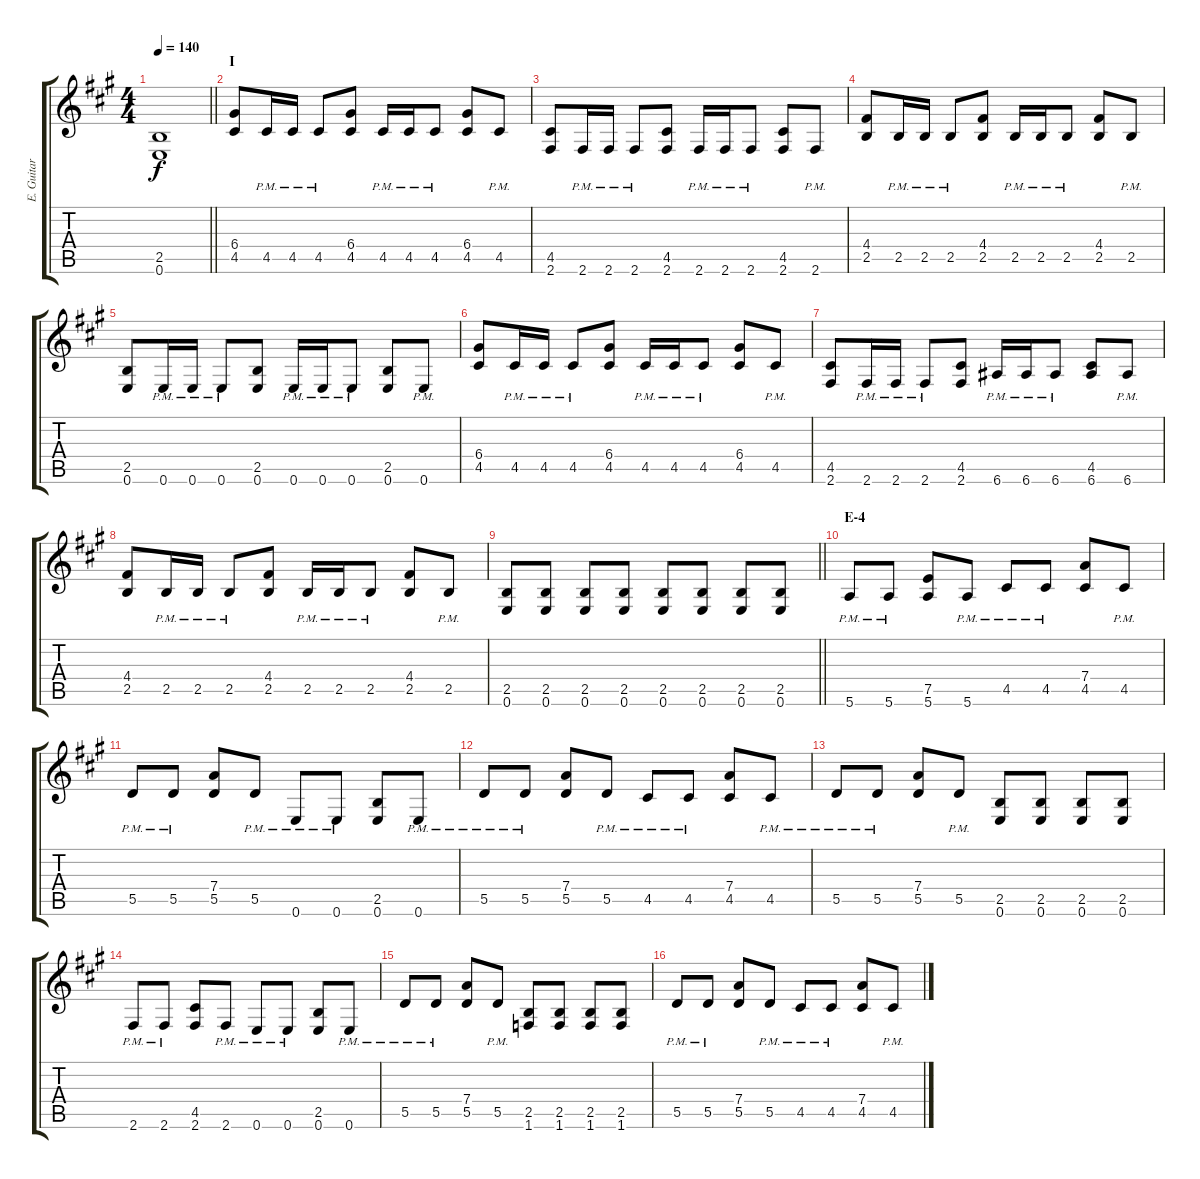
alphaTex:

\track ("E. Guitar II" "E. Guitar ") {instrument overdrivenguitar}
\staff {score tabs}
\tuning (E4 B3 G3 D3 A2 E2) {hide}
\ts (4 4)
\tempo 140
\clef g2
\barLineRight lightlight
\ks a
(2.5 0.6).1{dy f} |
\section ("" "I")
(6.4 4.5).8 4.5{pm}.16 4.5{pm}.16 4.5{pm}.8 (6.4 4.5).8 4.5{pm}.16 4.5{pm}.16 4.5{pm}.8 (6.4 4.5).8 4.5{pm}.8 |
(4.5 2.6).8 2.6{pm}.16 2.6{pm}.16 2.6{pm}.8 (4.5 2.6).8 2.6{pm}.16 2.6{pm}.16 2.6{pm}.8 (4.5 2.6).8 2.6{pm}.8 |
(4.4 2.5).8 2.5{pm}.16 2.5{pm}.16 2.5{pm}.8 (4.4 2.5).8 2.5{pm}.16 2.5{pm}.16 2.5{pm}.8 (4.4 2.5).8 2.5{pm}.8 |
(2.5 0.6).8 0.6{pm}.16 0.6{pm}.16 0.6{pm}.8 (2.5 0.6).8 0.6{pm}.16 0.6{pm}.16 0.6{pm}.8 (2.5 0.6).8 0.6{pm}.8 |
(6.4 4.5).8 4.5{pm}.16 4.5{pm}.16 4.5{pm}.8 (6.4 4.5).8 4.5{pm}.16 4.5{pm}.16 4.5{pm}.8 (6.4 4.5).8 4.5{pm}.8 |
(4.5 2.6).8 2.6{pm}.16 2.6{pm}.16 2.6{pm}.8 (4.5 2.6).8 6.6{pm}.16 6.6{pm}.16 6.6{pm}.8 (4.5 6.6).8 6.6{pm}.8 |
(4.4 2.5).8 2.5{pm}.16 2.5{pm}.16 2.5{pm}.8 (4.4 2.5).8 2.5{pm}.16 2.5{pm}.16 2.5{pm}.8 (4.4 2.5).8 2.5{pm}.8 |
\barLineRight lightlight
(2.5 0.6).8 (2.5 0.6).8 (2.5 0.6).8 (2.5 0.6).8 (2.5 0.6).8 (2.5 0.6).8 (2.5 0.6).8 (2.5 0.6).8 |
\section ("" "E-4")
5.6{pm}.8 5.6{pm}.8 (7.5 5.6).8 5.6{pm}.8 4.5{pm}.8 4.5{pm}.8 (7.4 4.5).8 4.5{pm}.8 |
5.5{pm}.8 5.5{pm}.8 (7.4 5.5).8 5.5{pm}.8 0.6{pm}.8 0.6{pm}.8 (2.5 0.6).8 0.6{pm}.8 |
5.5{pm}.8 5.5{pm}.8 (7.4 5.5).8 5.5{pm}.8 4.5{pm}.8 4.5{pm}.8 (7.4 4.5).8 4.5{pm}.8 |
5.5{pm}.8 5.5{pm}.8 (7.4 5.5).8 5.5{pm}.8 (2.5 0.6).8 (2.5 0.6).8 (2.5 0.6).8 (2.5 0.6).8 |
2.6{pm}.8 2.6{pm}.8 (4.5 2.6).8 2.6{pm}.8 0.6{pm}.8 0.6{pm}.8 (2.5 0.6).8 0.6{pm}.8 |
5.5{pm}.8 5.5{pm}.8 (7.4 5.5).8 5.5{pm}.8 (2.5 1.6).8 (2.5 1.6).8 (2.5 1.6).8 (2.5 1.6).8 |
5.5{pm}.8 5.5{pm}.8 (7.4 5.5).8 5.5{pm}.8 4.5{pm}.8 4.5{pm}.8 (7.4 4.5).8 4.5{pm}.8
